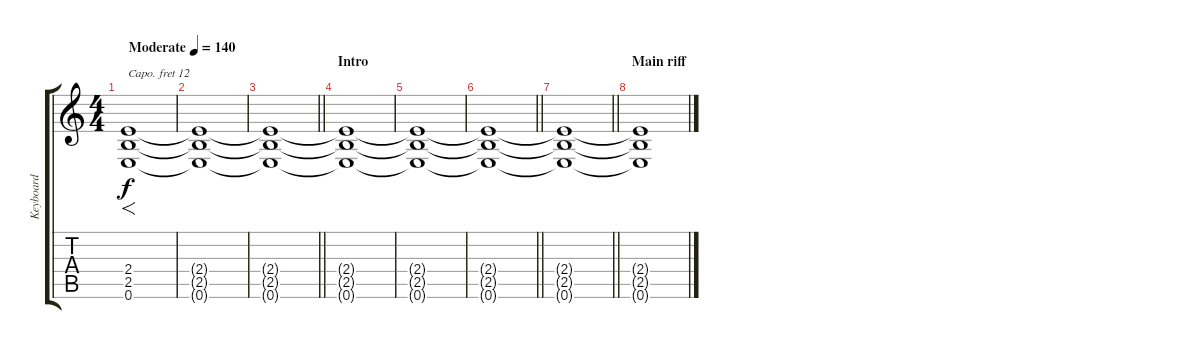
\track ("Keyboard" "Keyboard") {instrument pizzicatostrings}
\staff {score tabs}
\capo 12
\tuning (E4 B3 G3 D3 A2 E2) {hide}
\ts (4 4)
\tempo (140 "Moderate")
\clef g2
\ks c
(2.4 2.5 0.6).1{f dy f volume 9 instrument synthstrings2} |
(2.4{t} 2.5{t} 0.6{t}).1 |
\barLineRight lightlight
(2.4{t} 2.5{t} 0.6{t}).1 |
\section ("" "Intro")
(2.4{t} 2.5{t} 0.6{t}).1 |
(2.4{t} 2.5{t} 0.6{t}).1 |
\barLineRight lightlight
(2.4{t} 2.5{t} 0.6{t}).1 |
\barLineRight lightlight
(2.4{t} 2.5{t} 0.6{t}).1 |
\section ("" "Main riff")
(2.4{t} 2.5{t} 0.6{t}).1
